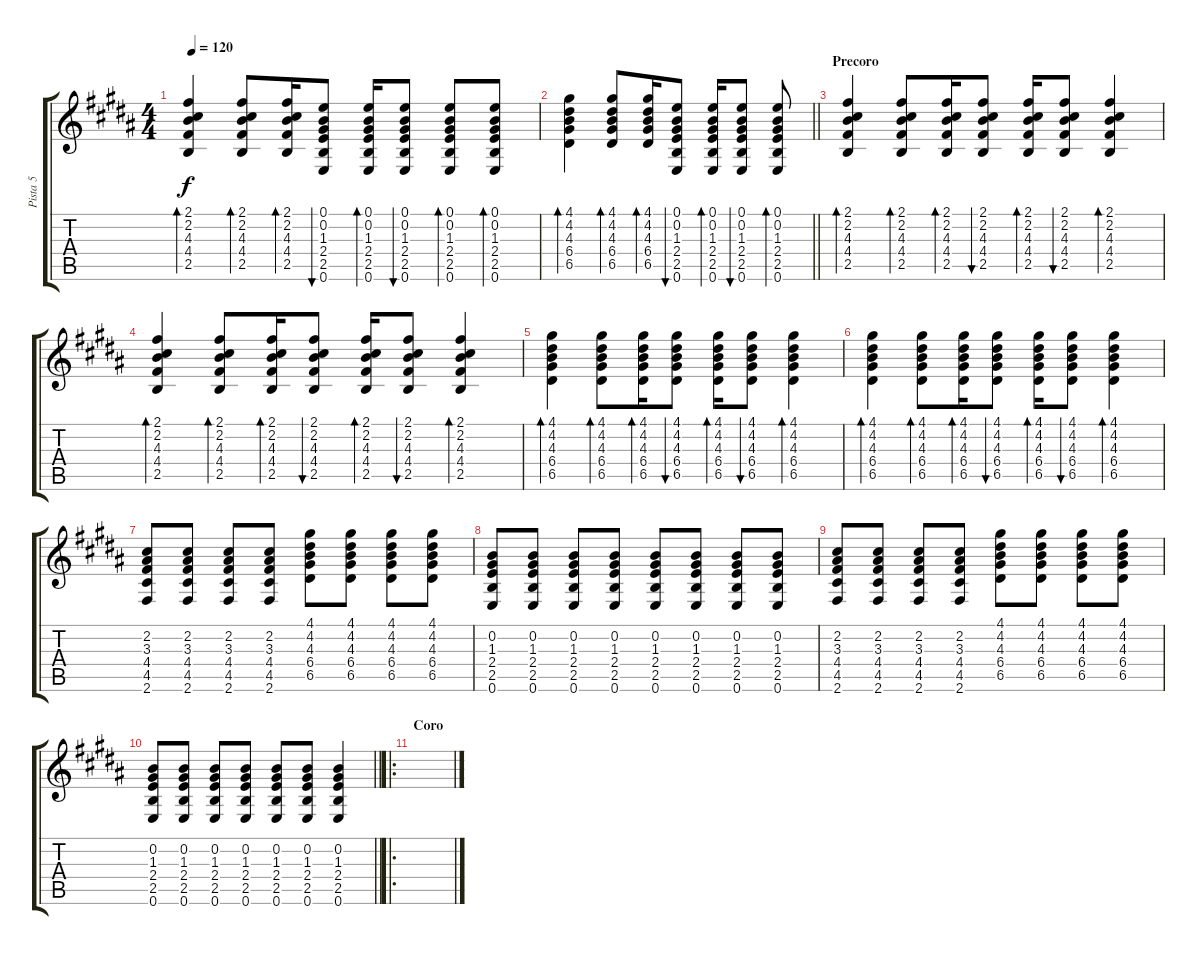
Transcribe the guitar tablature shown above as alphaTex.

\track ("Pista 5" "Pista 5") {instrument acousticguitarsteel}
\staff {score tabs}
\tuning (E4 B3 G3 D3 A2 E2) {hide}
\ts (4 4)
\tempo 120
\clef g2
\ks b
(2.1 2.2 4.3 4.4 2.5).4{bd 60 dy f} (2.1 2.2 4.3 4.4 2.5).8{bd 60} (2.1 2.2 4.3 4.4 2.5).16{bd 60} (0.1 0.2 1.3 2.4 2.5 0.6).8{bu 60} (0.1 0.2 1.3 2.4 2.5 0.6).16{bd 60} (0.1 0.2 1.3 2.4 2.5 0.6).8{bu 60} (0.1 0.2 1.3 2.4 2.5 0.6).8{bd 60} (0.1 0.2 1.3 2.4 2.5 0.6).8{bd 60} |
\barLineRight lightlight
(4.1 4.2 4.3 6.4 6.5).4{bd 60} (4.1 4.2 4.3 6.4 6.5).8{bd 60} (4.1 4.2 4.3 6.4 6.5).16{bd 60} (0.1 0.2 1.3 2.4 2.5 0.6).8{bu 60} (0.1 0.2 1.3 2.4 2.5 0.6).16{bd 60} (0.1 0.2 1.3 2.4 2.5 0.6).8{bu 60} (0.1 0.2 1.3 2.4 2.5 0.6).8{bd 60} |
\section ("" "Precoro")
(2.1 2.2 4.3 4.4 2.5).4{bd 60} (2.1 2.2 4.3 4.4 2.5).8{bd 60} (2.1 2.2 4.3 4.4 2.5).16{bd 60} (2.1 2.2 4.3 4.4 2.5).8{bu 60} (2.1 2.2 4.3 4.4 2.5).16{bd 60} (2.1 2.2 4.3 4.4 2.5).8{bu 60} (2.1 2.2 4.3 4.4 2.5).4{bd 60} |
(2.1 2.2 4.3 4.4 2.5).4{bd 60} (2.1 2.2 4.3 4.4 2.5).8{bd 60} (2.1 2.2 4.3 4.4 2.5).16{bd 60} (2.1 2.2 4.3 4.4 2.5).8{bu 60} (2.1 2.2 4.3 4.4 2.5).16{bd 60} (2.1 2.2 4.3 4.4 2.5).8{bu 60} (2.1 2.2 4.3 4.4 2.5).4{bd 60} |
(4.1 4.2 4.3 6.4 6.5).4{bd 60} (4.1 4.2 4.3 6.4 6.5).8{bd 60} (4.1 4.2 4.3 6.4 6.5).16{bd 60} (4.1 4.2 4.3 6.4 6.5).8{bu 60} (4.1 4.2 4.3 6.4 6.5).16{bd 60} (4.1 4.2 4.3 6.4 6.5).8{bu 60} (4.1 4.2 4.3 6.4 6.5).4{bd 60} |
(4.1 4.2 4.3 6.4 6.5).4{bd 60} (4.1 4.2 4.3 6.4 6.5).8{bd 60} (4.1 4.2 4.3 6.4 6.5).16{bd 60} (4.1 4.2 4.3 6.4 6.5).8{bu 60} (4.1 4.2 4.3 6.4 6.5).16{bd 60} (4.1 4.2 4.3 6.4 6.5).8{bu 60} (4.1 4.2 4.3 6.4 6.5).4{bd 60} |
(2.2 3.3 4.4 4.5 2.6).8 (2.2 3.3 4.4 4.5 2.6).8 (2.2 3.3 4.4 4.5 2.6).8 (2.2 3.3 4.4 4.5 2.6).8 (4.1 4.2 4.3 6.4 6.5).8 (4.1 4.2 4.3 6.4 6.5).8 (4.1 4.2 4.3 6.4 6.5).8 (4.1 4.2 4.3 6.4 6.5).8 |
(0.2 1.3 2.4 2.5 0.6).8 (0.2 1.3 2.4 2.5 0.6).8 (0.2 1.3 2.4 2.5 0.6).8 (0.2 1.3 2.4 2.5 0.6).8 (0.2 1.3 2.4 2.5 0.6).8 (0.2 1.3 2.4 2.5 0.6).8 (0.2 1.3 2.4 2.5 0.6).8 (0.2 1.3 2.4 2.5 0.6).8 |
(2.2 3.3 4.4 4.5 2.6).8 (2.2 3.3 4.4 4.5 2.6).8 (2.2 3.3 4.4 4.5 2.6).8 (2.2 3.3 4.4 4.5 2.6).8 (4.1 4.2 4.3 6.4 6.5).8 (4.1 4.2 4.3 6.4 6.5).8 (4.1 4.2 4.3 6.4 6.5).8 (4.1 4.2 4.3 6.4 6.5).8 |
\barLineRight lightlight
(0.2 1.3 2.4 2.5 0.6).8 (0.2 1.3 2.4 2.5 0.6).8 (0.2 1.3 2.4 2.5 0.6).8 (0.2 1.3 2.4 2.5 0.6).8 (0.2 1.3 2.4 2.5 0.6).8 (0.2 1.3 2.4 2.5 0.6).8 (0.2 1.3 2.4 2.5 0.6).4 |
\ro
\section ("" "Coro")
